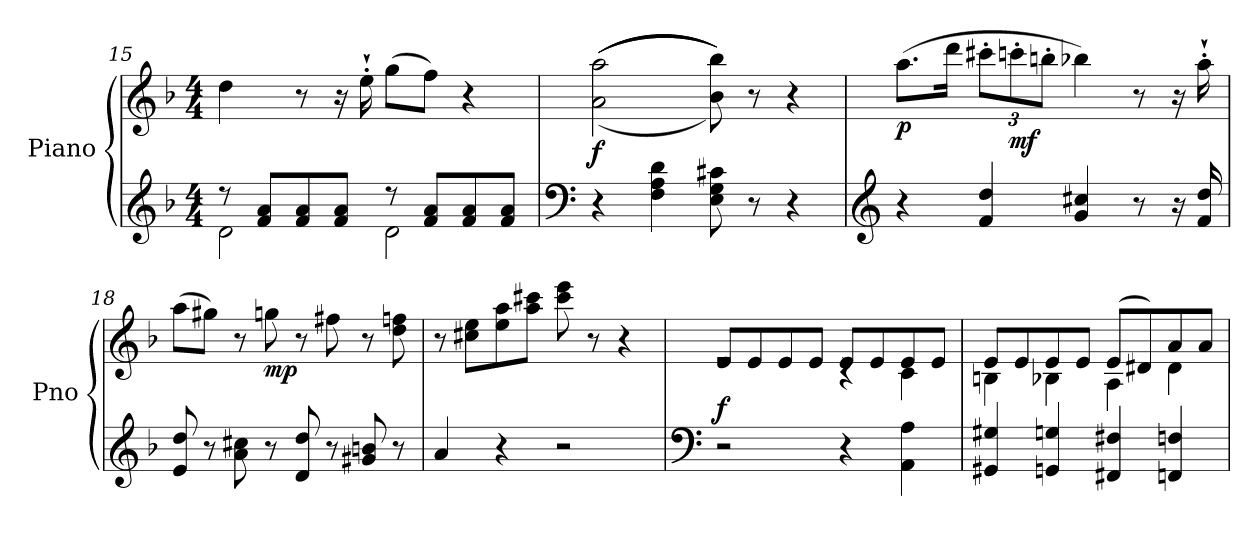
**kern	**kern	**dynam
*part1	*part1	*part1
*staff2	*staff1	*staff1/2
*I"Piano	*	*
*I'Pno	*	*
*clefG2	*clefG2	*
*k[b-]	*k[b-]	*
*M4/4	*M4/4	*
=15	=15	=15
*^	*	*
8r	2d\	4dd\	.
8f/ 8a/L	.	.	.
8f/ 8a/	.	8r	.
8f/ 8a/J	.	16r	.
.	.	16ee'`\	.
8r	2d\	(>8gg\L	.
8f/ 8a/L	.	8ff\J)	.
8f/ 8a/	.	4r	.
8f/ 8a/J	.	.	.
*v	*v	*	*
=16	=16	=16
*clefF4	*	*
!	!	!LO:DY:b
4r	(>(>(>(>(>2a\ 2aa\	f
4F\ 4A\ 4d\	.	.
8E\ 8G\ 8c#X\	8b-\ 8bb-\)))))	.
8r	8r	.
4r	4r	.
=17	=17	=17
*clefG2	*	*
!	!	!LO:DY:b
4r	(>8.aa\L	p
.	16ddd\Jk	.
*	*Xbrackettup	*
4f/ 4dd/	12ccc#X'\L	.
!	!	!LO:DY:b
.	12cccn'\	mf
.	12bbn'\J	.
4g/ 4cc#X/	4bb-X\)	.
8r	8r	.
16r	16r	.
16f/ 16dd/	16aa'`\	.
!!LO:PB:g=z
=18	=18	=18
8e/ 8dd/	(>8aa\L	.
8r	8gg#X\J)	.
8a\ 8cc#X\	8r	.
!	!	!LO:DY:b
8r	8ggn\	mp
8d/ 8dd/	8r	.
8r	8ff#X\	.
8g#X/ 8bn/	8r	.
8r	8dd\ 8ffn\	.
=19	=19	=19
4a/	8r	.
.	8cc#X\ 8ee\L	.
4r	8ee\ 8aa\	.
.	8aa\ 8ccc#X\J	.
2r	8ccc#\ 8eee\	.
.	8r	.
.	4r	.
=20	=20	=20
*clefF4	*	*
*	*^	*
!	!	!	!LO:DY:a=2
2r	8e/L	2re	f
.	8e/	.	.
.	8e/	.	.
.	8e/J	.	.
4r	8e/L	4rc	.
.	8e/	.	.
4AA\ 4A\	8e/	4c\	.
.	8e/J	.	.
=21	=21	=21	=21
4GG#X/ 4G#X/	8e/L	4Bn\	.
.	8e/	.	.
4GGn/ 4Gn/	8e/	4B-X\	.
.	8e/J	.	.
4FF#X/ 4F#X/	(>8e/L	4A\	.
.	8d#X/)	.	.
4FFn/ 4Fn/	8a/	4d#\	.
.	8a/J	.	.
*	*v	*v	*
=	=	=
*-	*-	*-
